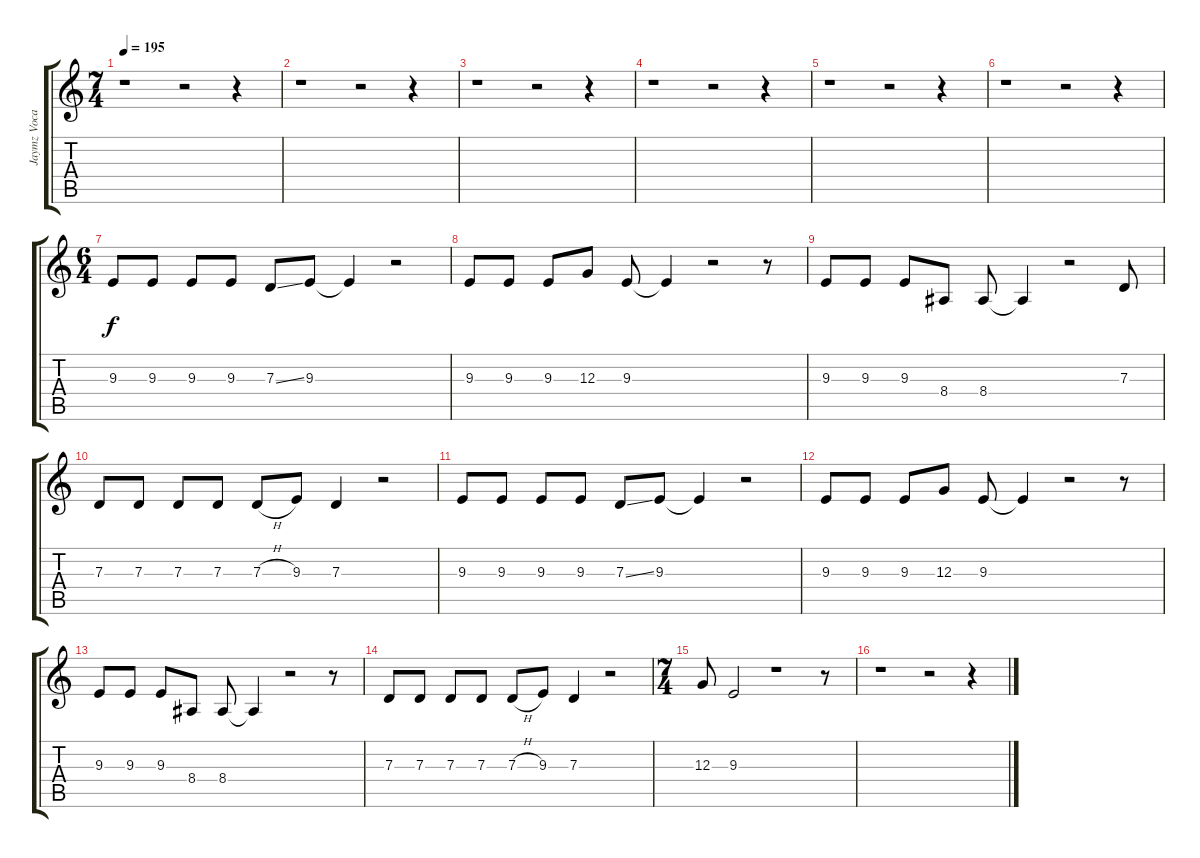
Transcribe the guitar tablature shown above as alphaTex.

\track ("Jaymz Vocals" "Jaymz Voca") {instrument lead2sawtooth}
\staff {score tabs}
\tuning (E4 B3 G3 D3 A2 E2) {hide}
\ts (7 4)
\tempo 195
\clef g2
\ks c
r.1{dy f} r.2 r.4 |
r.1 r.2 r.4 |
r.1 r.2 r.4 |
r.1 r.2 r.4 |
r.1 r.2 r.4 |
r.1 r.2 r.4 |
\ts (6 4)
9.3.8 9.3.8 9.3.8 9.3.8 7.3{ss}.8 9.3.8 9.3{t}.4 r.2 |
9.3.8 9.3.8 9.3.8 12.3.8 9.3.8 9.3{t}.4 r.2 r.8 |
9.3.8 9.3.8 9.3.8 8.4.8 8.4.8 8.4{t}.4 r.2 7.3.8 |
7.3.8 7.3.8 7.3.8 7.3.8 7.3{h}.8 9.3.8 7.3.4 r.2 |
9.3.8 9.3.8 9.3.8 9.3.8 7.3{ss}.8 9.3.8 9.3{t}.4 r.2 |
9.3.8 9.3.8 9.3.8 12.3.8 9.3.8 9.3{t}.4 r.2 r.8 |
9.3.8 9.3.8 9.3.8 8.4.8 8.4.8 8.4{t}.4 r.2 r.8 |
7.3.8 7.3.8 7.3.8 7.3.8 7.3{h}.8 9.3.8 7.3.4 r.2 |
\ts (7 4)
12.3.8 9.3.2 r.1 r.8 |
r.1 r.2 r.4
